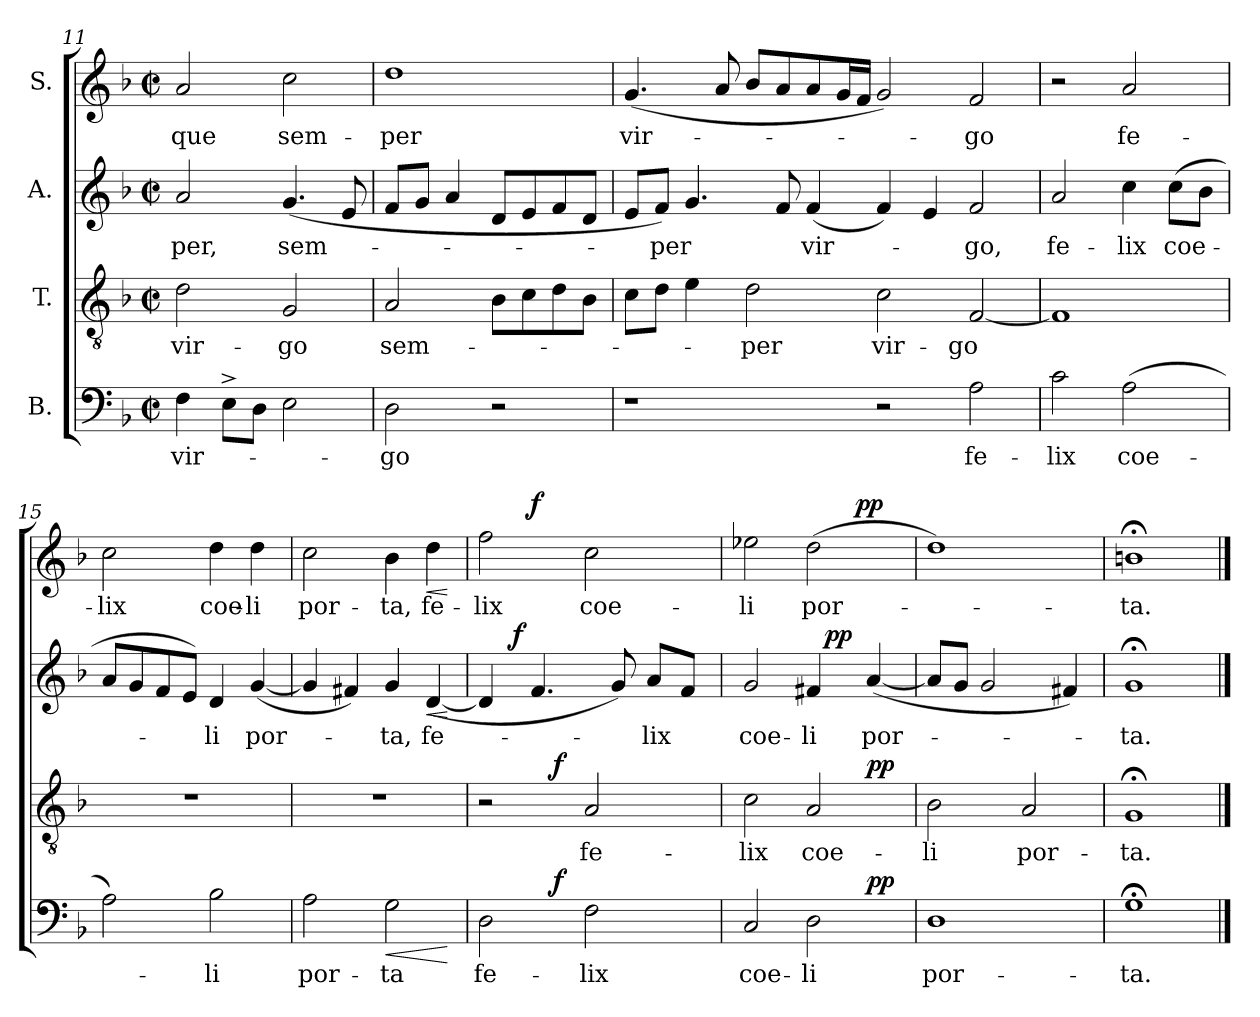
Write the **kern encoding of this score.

**kern	**text	**dynam	**kern	**text	**dynam	**kern	**text	**dynam	**kern	**text	**dynam
*part4	*part4	*part4	*part3	*part3	*part3	*part2	*part2	*part2	*part1	*part1	*part1
*staff4	*staff4	*staff4	*staff3	*staff3	*staff3	*staff2	*staff2	*staff2	*staff1	*staff1	*staff1
*I"B.	*	*	*I"T.	*	*	*I"A.	*	*	*I"S.	*	*
*clefF4	*	*	*clefGv2	*	*	*clefG2	*	*	*clefG2	*	*
*k[b-]	*	*	*k[b-]	*	*	*k[b-]	*	*	*k[b-]	*	*
*F:	*	*	*F:	*	*	*F:	*	*	*F:	*	*
*M2/2	*	*	*M2/2	*	*	*M2/2	*	*	*M2/2	*	*
*met(c|)	*	*	*met(c|)	*	*	*met(c|)	*	*	*met(c|)	*	*
=11	=11	=11	=11	=11	=11	=11	=11	=11	=11	=11	=11
!	!LO:LY:b	!	!	!LO:LY:b	!	!	!LO:LY:b	!	!	!LO:LY:b	!
4F\	vir-	.	2d\	vir-	.	2a/	-per,	.	2a/	-que	.
8E^>\L	.	.	.	.	.	.	.	.	.	.	.
8D\J	.	.	.	.	.	.	.	.	.	.	.
!	!	!	!	!LO:LY:b	!	!	!LO:LY:b	!	!	!LO:LY:b	!
2E\	.	.	2G/	-go	.	(4.g/	sem-	.	2cc\	sem-	.
.	.	.	.	.	.	8e/	.	.	.	.	.
=12	=12	=12	=12	=12	=12	=12	=12	=12	=12	=12	=12
!	!LO:LY:b	!	!	!LO:LY:b	!	!	!	!	!	!LO:LY:b	!
2D\	-go	.	2A/	sem-	.	8f/L	.	.	1dd	-per	.
.	.	.	.	.	.	8g/J	.	.	.	.	.
.	.	.	.	.	.	4a/	.	.	.	.	.
2r	.	.	8B-\L	.	.	8d/L	.	.	.	.	.
.	.	.	8c\	.	.	8e/	.	.	.	.	.
.	.	.	8d\	.	.	8f/	.	.	.	.	.
.	.	.	8B-\J	.	.	8d/J	.	.	.	.	.
=13	=13	=13	=13	=13	=13	=13	=13	=13	=13	=13	=13
!	!	!	!	!	!	!	!	!	!	!LO:LY:b	!
1r	.	.	8c\L	.	.	8e/L	.	.	(4.g/	vir-	.
!	!	!	!	!	!	!	!LO:LY:b	!	!	!	!
.	.	.	8d\J	.	.	8f/J)	-per	.	.	.	.
.	.	.	4e\	.	.	4.g/	.	.	.	.	.
.	.	.	.	.	.	.	.	.	8a/	.	.
!	!	!	!	!LO:LY:b	!	!	!	!	!	!	!
.	.	.	2d\	-per	.	.	.	.	8b-/L	.	.
.	.	.	.	.	.	8f/	.	.	8a/	.	.
!	!	!	!	!	!	!	!LO:LY:b	!	!	!	!
.	.	.	.	.	.	(4f/	vir-	.	8a/	.	.
.	.	.	.	.	.	.	.	.	16g/L	.	.
.	.	.	.	.	.	.	.	.	16f/JJ	.	.
!	!	!	!	!LO:LY:b	!	!	!	!	!	!	!
2r	.	.	2c\	vir-	.	4f/)	.	.	2g/)	.	.
.	.	.	.	.	.	4e/	.	.	.	.	.
!	!LO:LY:b	!	!	!LO:LY:b	!	!	!LO:LY:b	!	!	!LO:LY:b	!
2A\	fe-	.	[<2F/	-go	.	2f/	-go,	.	2f/	-go	.
!!LO:LB:g=z
=14	=14	=14	=14	=14	=14	=14	=14	=14	=14	=14	=14
!	!LO:LY:b	!	!	!	!	!	!LO:LY:b	!	!	!	!
2c\	-lix	.	1F]	.	.	2a/	fe-	.	2r	.	.
!	!LO:LY:b	!	!	!	!	!	!LO:LY:b	!	!	!LO:LY:b	!
(>2A\	coe-	.	.	.	.	4cc\	-lix	.	2a/	fe-	.
!	!	!	!	!	!	!	!LO:LY:b	!	!	!	!
.	.	.	.	.	.	(>8cc\L	coe-	.	.	.	.
.	.	.	.	.	.	8b-\J	.	.	.	.	.
=15	=15	=15	=15	=15	=15	=15	=15	=15	=15	=15	=15
!	!	!	!	!	!	!	!	!	!	!LO:LY:b	!
2A\)	.	.	1r	.	.	8a/L	.	.	2cc\	-lix	.
.	.	.	.	.	.	8g/	.	.	.	.	.
.	.	.	.	.	.	8f/	.	.	.	.	.
.	.	.	.	.	.	8e/J)	.	.	.	.	.
!	!LO:LY:b	!	!	!	!	!	!LO:LY:b	!	!	!LO:LY:b	!
2B-\	-li	.	.	.	.	4d/	-li	.	4dd\	coe-	.
!	!	!	!	!	!	!	!LO:LY:b	!	!	!LO:LY:b	!
.	.	.	.	.	.	([>4g/	por-	.	4dd\	-li	.
=16	=16	=16	=16	=16	=16	=16	=16	=16	=16	=16	=16
!	!LO:LY:b	!	!	!	!	!	!	!	!	!LO:LY:b	!
2A\	por-	.	1r	.	.	4g/]	.	.	2cc\	por-	.
.	.	.	.	.	.	4f#X/)	.	.	.	.	.
!	!LO:LY:b	!LO:HP:b	!	!	!	!	!LO:LY:b	!	!	!LO:LY:b	!
2G\	-ta	<	.	.	.	4g/	-ta,	.	4b-\	-ta,	.
!	!	!	!	!	!	!	!LO:LY:b	!LO:HP:b	!	!LO:LY:b	!LO:HP:b
.	.	.	.	.	.	([>4d/	fe-	<	4dd\	fe-	<
.	.	[	.	.	.	.	.	[	.	.	[
=17	=17	=17	=17	=17	=17	=17	=17	=17	=17	=17	=17
!	!LO:LY:b	!	!	!	!	!	!	!	!	!LO:LY:b	!
*^	*	*	*^	*	*	*^	*	*	*^	*	*
2D\	4ryy	fe-	.	2r	4ryy	.	.	4d/]	8.ryy	.	.	2ff\	4ryy	-lix	.
!	!	!	!	!	!	!	!	!	!	!	!LO:DY:a	!	!	!	!
.	.	.	.	.	.	.	.	.	2ryy	.	f	.	.	.	.
!	!	!	!	!	!	!	!	!	!	!	!	!	!	!	!LO:DY:a
.	16.ryy	.	.	.	16.ryy	.	.	4.f/	.	.	.	.	2.ryy	.	f
!	!	!	!LO:DY:a	!	!	!	!LO:DY:a	!	!	!	!	!	!	!	!
.	2ryy	.	f	.	2ryy	.	f	.	.	.	.	.	.	.	.
!	!	!LO:LY:b	!	!	!	!LO:LY:b	!	!	!	!	!	!	!	!LO:LY:b	!
2F\	.	-lix	.	2A/	.	fe-	.	.	.	.	.	2cc\	.	coe-	.
.	.	.	.	.	.	.	.	8g/)	.	.	.	.	.	.	.
.	.	.	.	.	.	.	.	.	4ryy	.	.	.	.	.	.
!	!	!	!	!	!	!	!	!	!	!LO:LY:b	!	!	!	!	!
.	.	.	.	.	.	.	.	8a/L	.	-lix	.	.	.	.	.
.	8ryy	.	.	.	8ryy	.	.	.	.	.	.	.	.	.	.
.	.	.	.	.	.	.	.	8f/J	.	.	.	.	.	.	.
.	.	.	.	.	.	.	.	.	16ryy	.	.	.	.	.	.
.	32ryy	.	.	.	32ryy	.	.	.	.	.	.	.	.	.	.
=18	=18	=18	=18	=18	=18	=18	=18	=18	=18	=18	=18	=18	=18	=18	=18
!	!	!LO:LY:b	!	!	!	!LO:LY:b	!	!	!	!LO:LY:b	!	!	!	!LO:LY:b	!
2C/	2.ryy	coe-	.	2c\	2.ryy	-lix	.	2g/	2ryy	coe-	.	2ee-X\	2ryy	-li	.
!	!	!LO:LY:b	!	!	!	!LO:LY:b	!	!	!	!LO:LY:b	!	!	!	!LO:LY:b	!
2D\	.	-li	.	2A/	.	coe-	.	4f#X/	16ryy	-li	.	(>2dd\	8..ryy	por-	.
!	!	!	!	!	!	!	!	!	!	!	!LO:DY:a	!	!	!	!
.	.	.	.	.	.	.	.	.	4..ryy	.	pp	.	.	.	.
!	!	!	!	!	!	!	!	!	!	!	!	!	!	!	!LO:DY:a
.	.	.	.	.	.	.	.	.	.	.	.	.	4ryy	.	pp
!	!	!	!LO:DY:a	!	!	!	!LO:DY:a	!	!	!LO:LY:b	!	!	!	!	!
.	4ryy	.	pp	.	4ryy	.	pp	([>4a/	.	por-	.	.	.	.	.
.	.	.	.	.	.	.	.	.	.	.	.	.	32ryy	.	.
=19	=19	=19	=19	=19	=19	=19	=19	=19	=19	=19	=19	=19	=19	=19	=19
!	!	!LO:LY:b	!	!	!	!LO:LY:b	!	!	!	!	!	!	!	!	!
*v	*v	*	*	*	*	*	*	*v	*v	*	*	*v	*v	*	*
*	*	*	*v	*v	*	*	*	*	*	*	*	*
1D	por-	.	2B-\	-li	.	8a/L]	.	.	1dd)	.	.
.	.	.	.	.	.	8g/J	.	.	.	.	.
.	.	.	.	.	.	2g/	.	.	.	.	.
!	!	!	!	!LO:LY:b	!	!	!	!	!	!	!
.	.	.	2A/	por-	.	.	.	.	.	.	.
.	.	.	.	.	.	4f#X/)	.	.	.	.	.
=20	=20	=20	=20	=20	=20	=20	=20	=20	=20	=20	=20
!	!LO:LY:b	!	!	!LO:LY:b	!	!	!LO:LY:b	!	!	!LO:LY:b	!
1G;<	-ta.	.	1G;	-ta.	.	1g;	-ta.	.	1bn;<	-ta.	.
==	==	==	==	==	==	==	==	==	==	==	==
*-	*-	*-	*-	*-	*-	*-	*-	*-	*-	*-	*-
